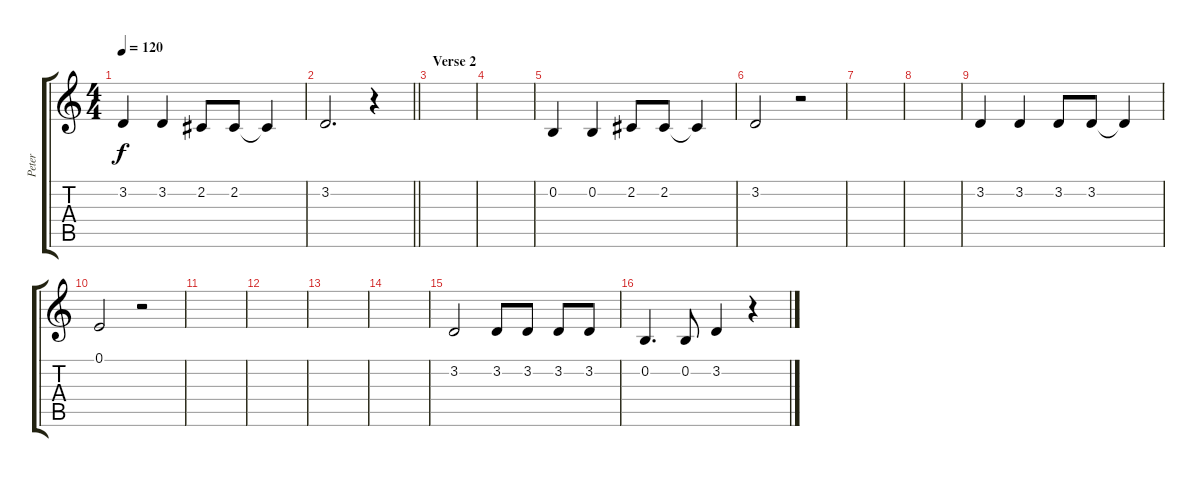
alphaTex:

\track ("Peter" "Peter") {instrument flute}
\staff {score tabs}
\tuning (E4 B3 G3 D3 A2 E2) {hide}
\ts (4 4)
\tempo 120
\clef g2
\ks c
3.2.4{dy f} 3.2.4 2.2.8 2.2.8 2.2{t}.4 |
\barLineRight lightlight
3.2.2{d} r.4 |
\section ("" "Verse 2")
|
|
0.2.4 0.2.4 2.2.8 2.2.8 2.2{t}.4 |
3.2.2 r.2 |
|
|
3.2.4 3.2.4 3.2.8 3.2.8 3.2{t}.4 |
0.1.2 r.2 |
|
|
|
|
3.2.2 3.2.8 3.2.8 3.2.8 3.2.8 |
0.2.4{d} 0.2.8 3.2.4 r.4
